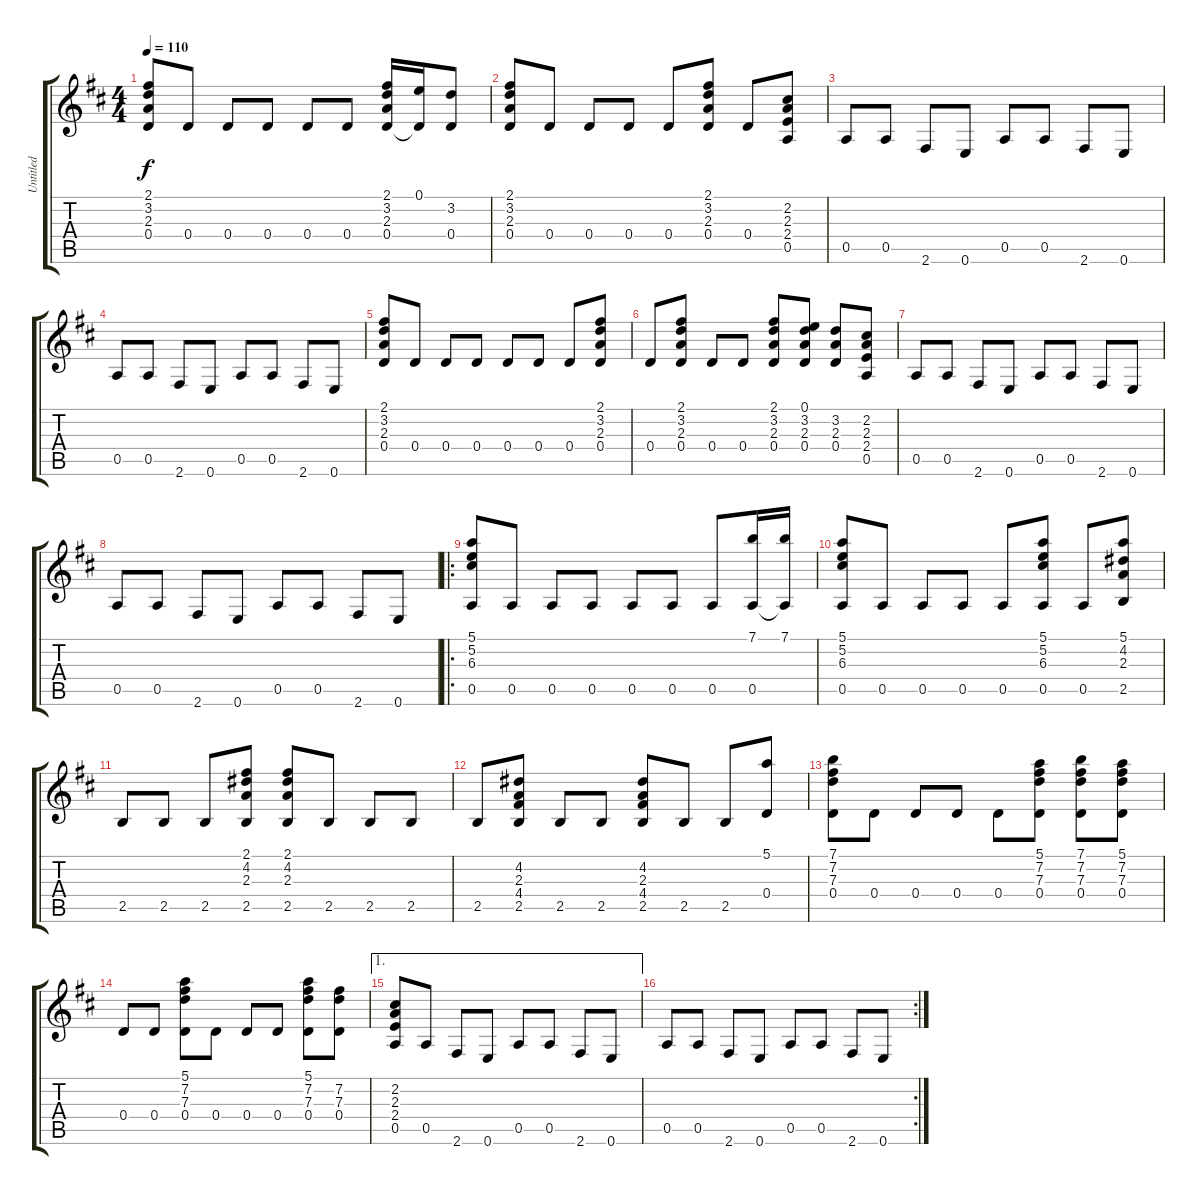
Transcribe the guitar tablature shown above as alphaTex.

\track ("Untitled" "Untitled") {instrument acousticguitarnylon}
\staff {score tabs}
\tuning (E4 B3 G3 D3 A2 E2) {hide}
\ts (4 4)
\tempo 110
\clef g2
\ks d
(2.1 3.2 2.3 0.4).8{dy f instrument acousticguitarnylon} 0.4.8 0.4.8 0.4.8 0.4.8 0.4.8 (2.1 3.2 2.3 0.4).16 (0.1 0.4{t}).16 (3.2 0.4).8 |
(2.1 3.2 2.3 0.4).8 0.4.8 0.4.8 0.4.8 0.4.8 (2.1 3.2 2.3 0.4).8 0.4.8 (2.2 2.3 2.4 0.5).8 |
0.5.8 0.5.8 2.6.8 0.6.8 0.5.8 0.5.8 2.6.8 0.6.8 |
0.5.8 0.5.8 2.6.8 0.6.8 0.5.8 0.5.8 2.6.8 0.6.8 |
(2.1 3.2 2.3 0.4).8 0.4.8 0.4.8 0.4.8 0.4.8 0.4.8 0.4.8 (2.1 3.2 2.3 0.4).8 |
0.4.8 (2.1 3.2 2.3 0.4).8 0.4.8 0.4.8 (2.1 3.2 2.3 0.4).8 (0.1 3.2 2.3 0.4).8 (3.2 2.3 0.4).8 (2.2 2.3 2.4 0.5).8 |
0.5.8 0.5.8 2.6.8 0.6.8 0.5.8 0.5.8 2.6.8 0.6.8 |
0.5.8 0.5.8 2.6.8 0.6.8 0.5.8 0.5.8 2.6.8 0.6.8 |
\ro
(5.1 5.2 6.3 0.5).8 0.5.8 0.5.8 0.5.8 0.5.8 0.5.8 0.5.8 (7.1 0.5).16 (7.1 0.5{t}).16 |
(5.1 5.2 6.3 0.5).8 0.5.8 0.5.8 0.5.8 0.5.8 (5.1 5.2 6.3 0.5).8 0.5.8 (5.1 4.2 2.3 2.5).8 |
2.5.8 2.5.8 2.5.8 (2.1 4.2 2.3 2.5).8 (2.1 4.2 2.3 2.5).8 2.5.8 2.5.8 2.5.8 |
2.5.8 (4.2 2.3 4.4 2.5).8 2.5.8 2.5.8 (4.2 2.3 4.4 2.5).8 2.5.8 2.5.8 (5.1 0.4).8 |
(7.1 7.2 7.3 0.4).8 0.4.8 0.4.8 0.4.8 0.4.8 (5.1 7.2 7.3 0.4).8 (7.1 7.2 7.3 0.4).8 (5.1 7.2 7.3 0.4).8 |
0.4.8 0.4.8 (5.1 7.2 7.3 0.4).8 0.4.8 0.4.8 0.4.8 (5.1 7.2 7.3 0.4).8 (7.2 7.3 0.4).8 |
\ae 1
(2.2 2.3 2.4 0.5).8 0.5.8 2.6.8 0.6.8 0.5.8 0.5.8 2.6.8 0.6.8 |
\rc 2
0.5.8 0.5.8 2.6.8 0.6.8 0.5.8 0.5.8 2.6.8 0.6.8
